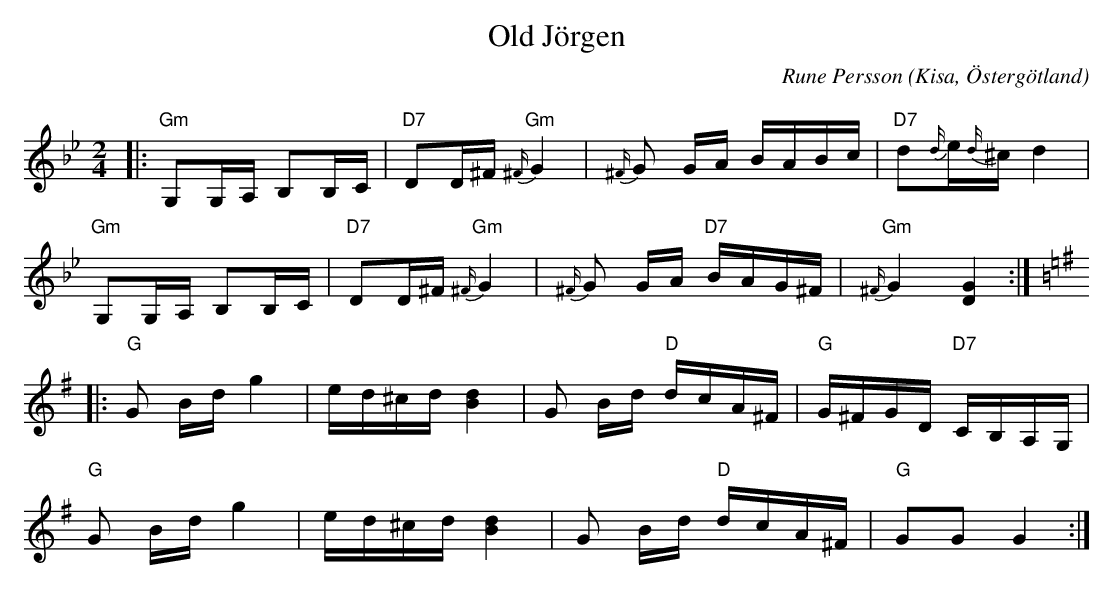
X:1
T:Old Jörgen
C:Rune Persson
O:Kisa, Östergötland
Q:60
M:2/4
L:1/8
K:Gm
|:"Gm"G,G,/A,/ B,B,/C/|"D7"DD/^F/ "Gm"{^F/}G2|{^F/}G G/A/ B/A/B/c/|"D7"d{d/}e/{d/}^c/ d2|
"Gm"G,G,/A,/ B,B,/C/|"D7"DD/^F/ "Gm"{^F/}G2|{^F/}G G/A/"D7" B/A/G/^F/|"Gm"{^F/}G2 [DG]2:|
[K:G]|:"G"G B/d/ g2|e/d/^c/d/ [dB]2|G B/d/ "D"d/c/A/^F/|"G"G/^F/G/D/ "D7"C/B,/A,/G,/|
"G"G B/d/ g2|e/d/^c/d/ [dB]2|G B/d/ "D"d/c/A/^F/|"G"GG G2 :|]
